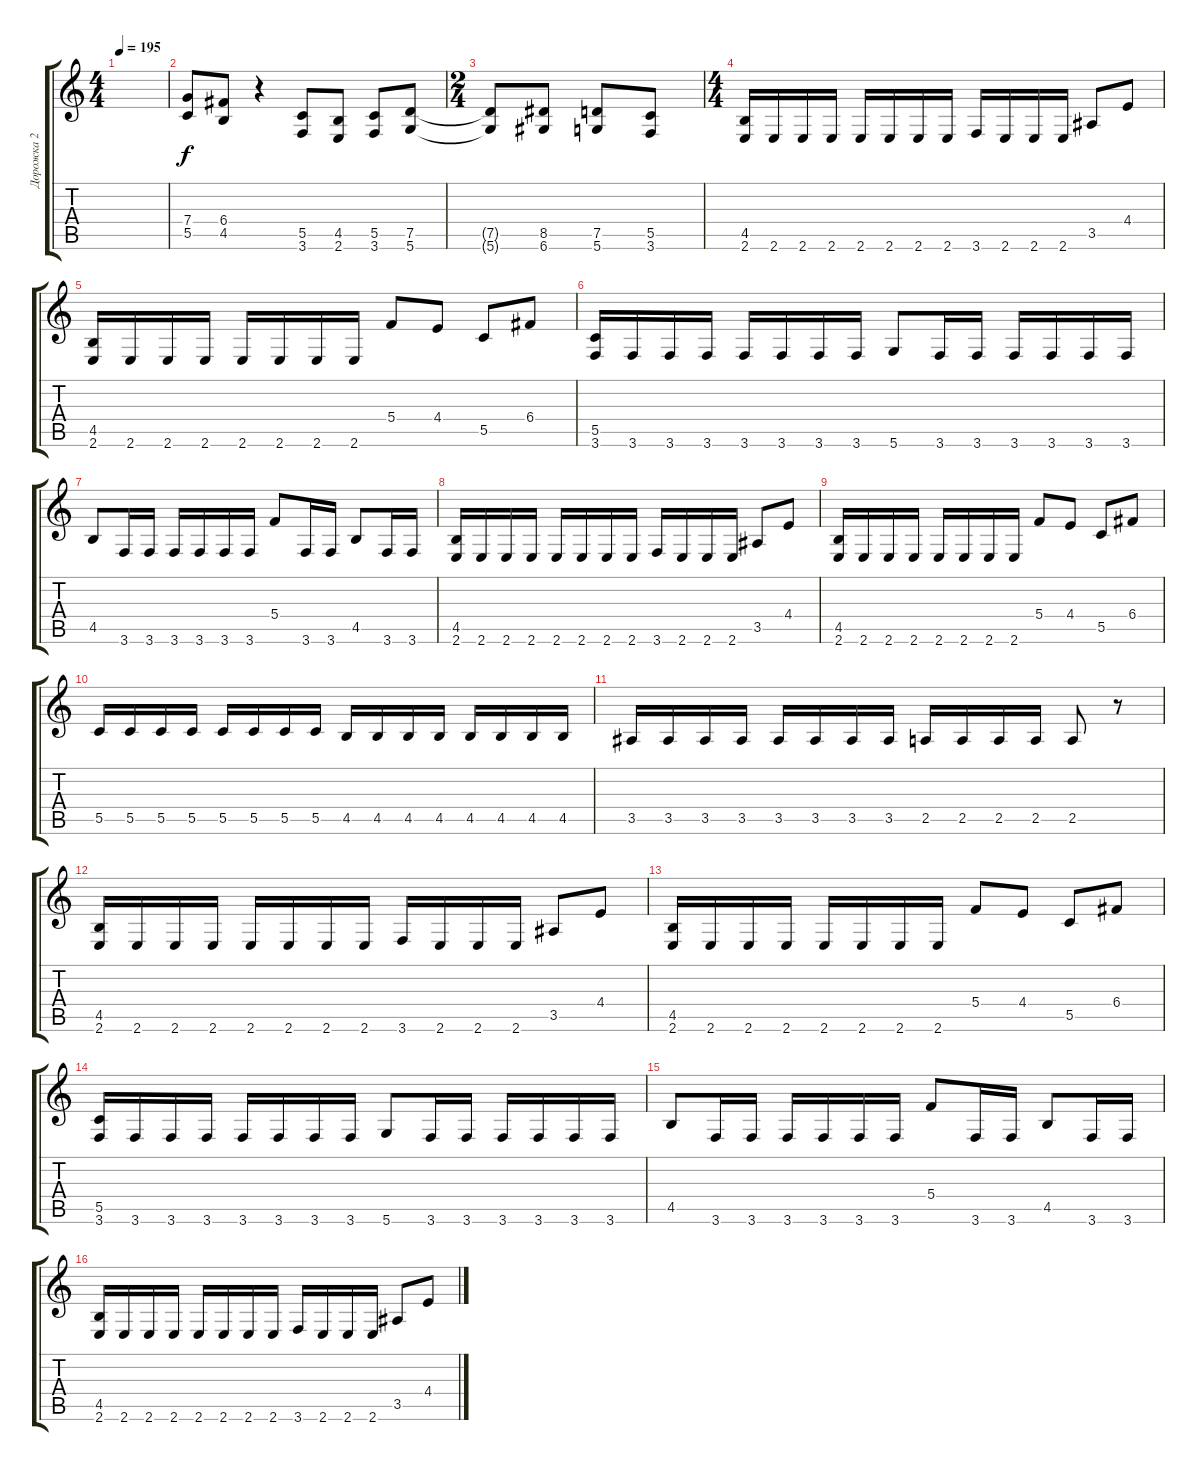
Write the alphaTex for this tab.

\track ("Дорожка 2" "Дорожка 2") {instrument distortionguitar}
\staff {score tabs}
\tuning (D4 A3 F3 C3 G2 D2) {hide}
\ts (4 4)
\tempo 195
\clef g2
\ks c
|
(7.4 5.5).8 (6.4 4.5).8 r.4 (5.5 3.6).8 (4.5 2.6).8 (5.5 3.6).8 (7.5 5.6).8 |
\ts (2 4)
(7.5{t} 5.6{t}).8 (8.5 6.6).8 (7.5 5.6).8 (5.5 3.6).8 |
\ts (4 4)
(4.5 2.6).16 2.6.16 2.6.16 2.6.16 2.6.16 2.6.16 2.6.16 2.6.16 3.6.16 2.6.16 2.6.16 2.6.16 3.5.8 4.4.8 |
(4.5 2.6).16 2.6.16 2.6.16 2.6.16 2.6.16 2.6.16 2.6.16 2.6.16 5.4.8 4.4.8 5.5.8 6.4.8 |
(5.5 3.6).16 3.6.16 3.6.16 3.6.16 3.6.16 3.6.16 3.6.16 3.6.16 5.6.8 3.6.16 3.6.16 3.6.16 3.6.16 3.6.16 3.6.16 |
4.5.8 3.6.16 3.6.16 3.6.16 3.6.16 3.6.16 3.6.16 5.4.8 3.6.16 3.6.16 4.5.8 3.6.16 3.6.16 |
(4.5 2.6).16 2.6.16 2.6.16 2.6.16 2.6.16 2.6.16 2.6.16 2.6.16 3.6.16 2.6.16 2.6.16 2.6.16 3.5.8 4.4.8 |
(4.5 2.6).16 2.6.16 2.6.16 2.6.16 2.6.16 2.6.16 2.6.16 2.6.16 5.4.8 4.4.8 5.5.8 6.4.8 |
5.5.16 5.5.16 5.5.16 5.5.16 5.5.16 5.5.16 5.5.16 5.5.16 4.5.16 4.5.16 4.5.16 4.5.16 4.5.16 4.5.16 4.5.16 4.5.16 |
3.5.16 3.5.16 3.5.16 3.5.16 3.5.16 3.5.16 3.5.16 3.5.16 2.5.16 2.5.16 2.5.16 2.5.16 2.5.8 r.8 |
(4.5 2.6).16 2.6.16 2.6.16 2.6.16 2.6.16 2.6.16 2.6.16 2.6.16 3.6.16 2.6.16 2.6.16 2.6.16 3.5.8 4.4.8 |
(4.5 2.6).16 2.6.16 2.6.16 2.6.16 2.6.16 2.6.16 2.6.16 2.6.16 5.4.8 4.4.8 5.5.8 6.4.8 |
(5.5 3.6).16 3.6.16 3.6.16 3.6.16 3.6.16 3.6.16 3.6.16 3.6.16 5.6.8 3.6.16 3.6.16 3.6.16 3.6.16 3.6.16 3.6.16 |
4.5.8 3.6.16 3.6.16 3.6.16 3.6.16 3.6.16 3.6.16 5.4.8 3.6.16 3.6.16 4.5.8 3.6.16 3.6.16 |
(4.5 2.6).16 2.6.16 2.6.16 2.6.16 2.6.16 2.6.16 2.6.16 2.6.16 3.6.16 2.6.16 2.6.16 2.6.16 3.5.8 4.4.8
